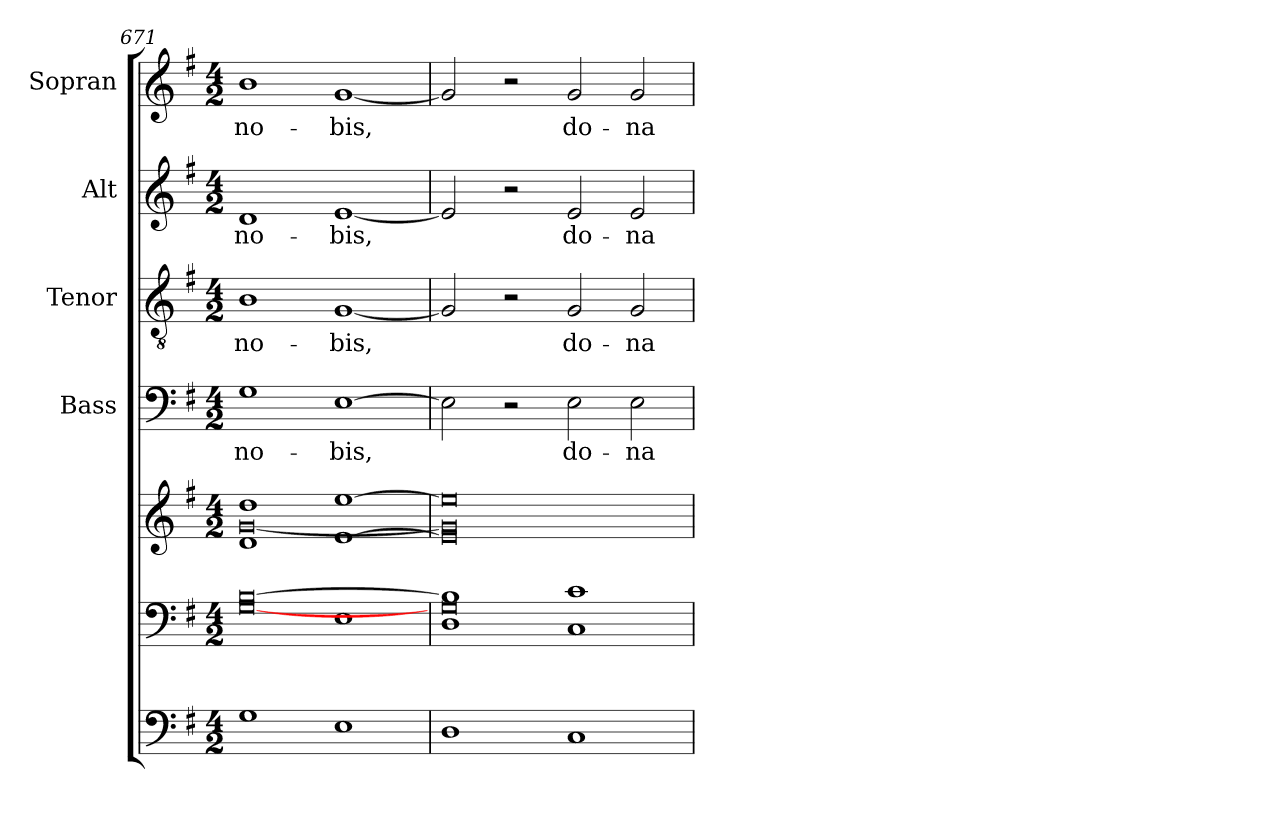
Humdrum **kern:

**kern	**kern	**kern	**kern	**text	**kern	**text	**kern	**text	**kern	**text
*part6	*part5	*part5	*part4	*part4	*part3	*part3	*part2	*part2	*part1	*part1
*staff7	*staff6	*staff5	*staff4	*staff4	*staff3	*staff3	*staff2	*staff2	*staff1	*staff1
*	*	*	*I"Bass	*	*I"Tenor	*	*I"Alt	*	*I"Sopran	*
*	*	*	*I'B.	*	*I'T.	*	*I'A.	*	*I'S.	*
*clefF4	*clefF4	*clefG2	*clefF4	*	*clefGv2	*	*clefG2	*	*clefG2	*
*k[f#]	*k[f#]	*k[f#]	*k[f#]	*	*k[f#]	*	*k[f#]	*	*k[f#]	*
*G:	*G:	*G:	*G:	*	*G:	*	*G:	*	*G:	*
*M4/2	*M4/2	*M4/2	*M4/2	*	*M4/2	*	*M4/2	*	*M4/2	*
=671	=671	=671	=671	=671	=671	=671	=671	=671	=671	=671
*	*^	*^	*	*	*	*	*	*	*	*
!	!	!	!	!	!	!LO:LY:b	!	!LO:LY:b	!	!LO:LY:b	!	!LO:LY:b
1G	[>0G [>0B	1ryy	1d 1dd	[>0g	1G	no-	1B	no-	1d	no-	1b	no-
!	!	!	!	!	!	!LO:LY:b	!	!LO:LY:b	!	!LO:LY:b	!	!LO:LY:b
1E	.	1E	[<1e [>1ee	.	[1E	-bis,	[1G	-bis,	[1e	-bis,	[1g	-bis,
!!LO:LB:g=z
=672	=672	=672	=672	=672	=672	=672	=672	=672	=672	=672	=672	=672
1D	1D 1B]	0G	0e] 0ee]	0g]	2E\]	.	2G/]	.	2e/]	.	2g/]	.
.	.	.	.	.	2r	.	2r	.	2r	.	2r	.
!	!	!	!	!	!	!LO:LY:b	!	!LO:LY:b	!	!LO:LY:b	!	!LO:LY:b
1C	1C 1c	.	.	.	2E\	do-	2G/	do-	2e/	do-	2g/	do-
!	!	!	!	!	!	!LO:LY:b	!	!LO:LY:b	!	!LO:LY:b	!	!LO:LY:b
.	.	.	.	.	2E\	-na	2G/	-na	2e/	-na	2g/	-na
*	*v	*v	*	*	*	*	*	*	*	*	*	*
*	*	*v	*v	*	*	*	*	*	*	*	*
=	=	=	=	=	=	=	=	=	=	=
*-	*-	*-	*-	*-	*-	*-	*-	*-	*-	*-
